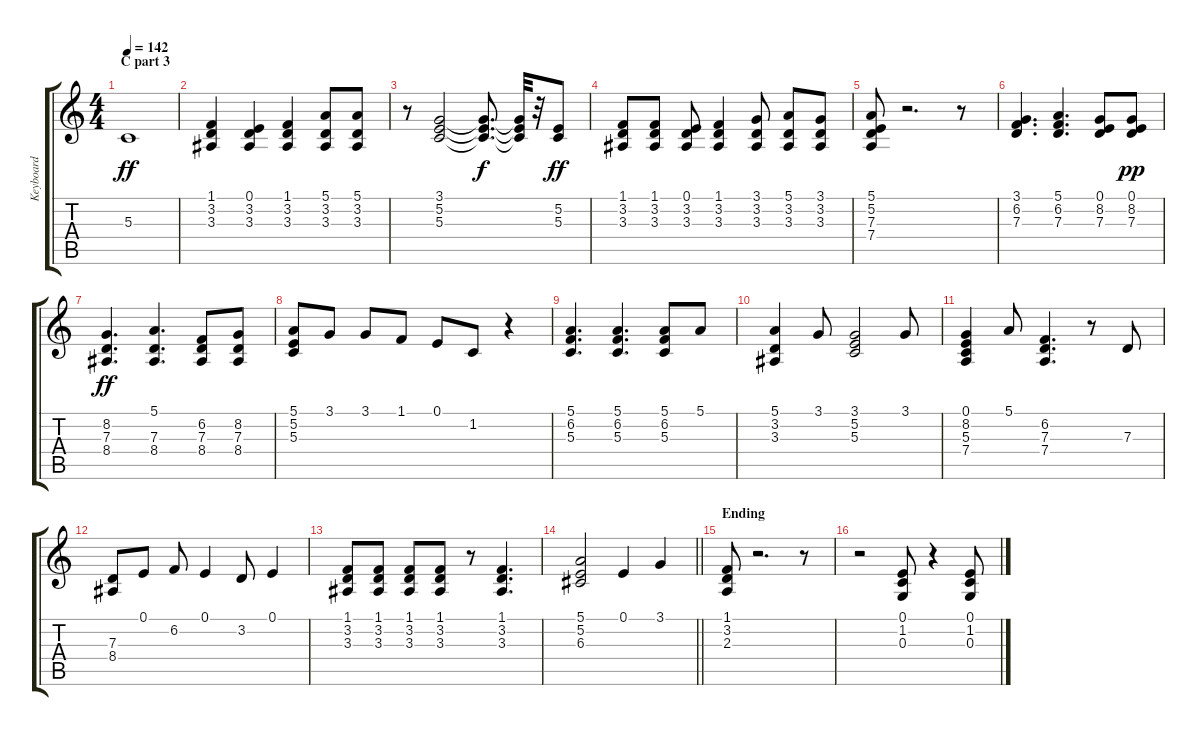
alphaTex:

\track ("Keyboard" "Keyboard") {instrument synthbrass1}
\staff {score tabs}
\tuning (E4 B3 G3 D3 A2 E2) {hide}
\ts (4 4)
\section ("" "C part 3")
\tempo 142
\clef g2
\ks c
5.3.1{dy ff} |
(1.1 3.2 3.3).4 (0.1 3.2 3.3).4 (1.1 3.2 3.3).4 (5.1 3.2 3.3).8 (5.1 3.2 3.3).8 |
r.8 (3.1 5.2 5.3).2 (3.1{t} 5.2{t} 5.3{t}).8{d dy f} (3.1{t} 5.2{t} 5.3{t}).32 r.32 (5.2 5.3).8{dy ff} |
(1.1 3.2 3.3).8 (1.1 3.2 3.3).8 (0.1 3.2 3.3).8 (1.1 3.2 3.3).4 (3.1 3.2 3.3).8 (5.1 3.2 3.3).8 (3.1 3.2 3.3).8 |
(5.1 5.2 7.3 7.4).8 r.2{d} r.8 |
(3.1 6.2 7.3).4{d} (5.1 6.2 7.3).4{d} (0.1 8.2 7.3).8 (0.1 8.2 7.3).8{dy pp} |
(8.2 7.3 8.4).4{d dy ff} (5.1 7.3 8.4).4{d} (6.2 7.3 8.4).8 (8.2 7.3 8.4).8 |
(5.1 5.2 5.3).8 3.1.8 3.1.8 1.1.8 0.1.8 1.2.8 r.4 |
(5.1 6.2 5.3).4{d} (5.1 6.2 5.3).4{d} (5.1 6.2 5.3).8 5.1.8 |
(5.1 3.2 3.3).4 3.1.8 (3.1 5.2 5.3).2 3.1.8 |
(0.1 8.2 5.3 7.4).4 5.1.8 (6.2 7.3 7.4).4{d} r.8 7.3.8 |
(7.3 8.4).8 0.1.8 6.2.8 0.1.4 3.2.8 0.1.4 |
(1.1 3.2 3.3).8 (1.1 3.2 3.3).8 (1.1 3.2 3.3).8 (1.1 3.2 3.3).8 r.8 (1.1 3.2 3.3).4{d} |
\barLineRight lightlight
(5.1 5.2 6.3).2 0.1.4 3.1.4 |
\section ("" "Ending")
(1.1 3.2 2.3).8 r.2{d} r.8 |
r.2 (0.1 1.2 0.3).8 r.4 (0.1 1.2 0.3).8
